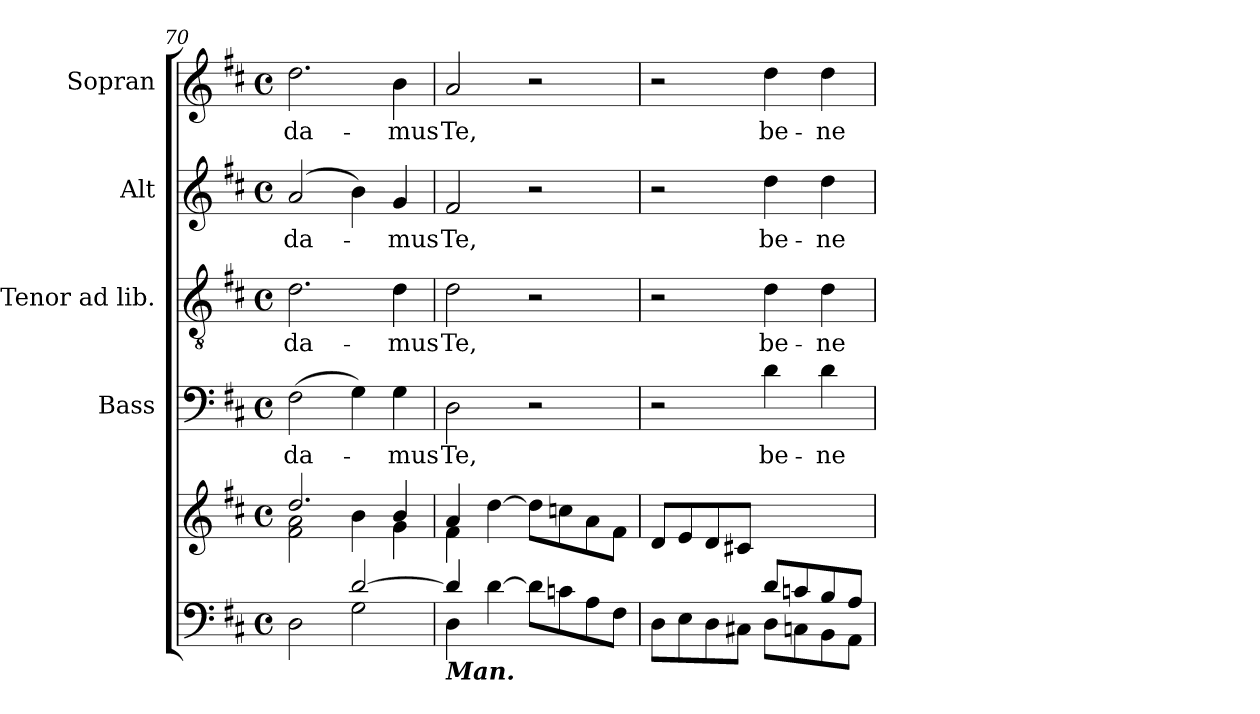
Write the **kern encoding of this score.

**kern	**kern	**kern	**text	**kern	**text	**kern	**text	**kern	**text
*part5	*part5	*part4	*part4	*part3	*part3	*part2	*part2	*part1	*part1
*staff6	*staff5	*staff4	*staff4	*staff3	*staff3	*staff2	*staff2	*staff1	*staff1
*	*	*I"Bass	*	*I"Tenor ad lib.	*	*I"Alt	*	*I"Sopran	*
*	*	*I'B.	*	*I'T.	*	*I'A.	*	*I'S.	*
*clefF4	*clefG2	*clefF4	*	*clefGv2	*	*clefG2	*	*clefG2	*
*k[f#c#]	*k[f#c#]	*k[f#c#]	*	*k[f#c#]	*	*k[f#c#]	*	*k[f#c#]	*
*D:	*D:	*D:	*	*D:	*	*D:	*	*D:	*
*M4/4	*M4/4	*M4/4	*	*M4/4	*	*M4/4	*	*M4/4	*
*met(c)	*met(c)	*met(c)	*	*met(c)	*	*met(c)	*	*met(c)	*
=70	=70	=70	=70	=70	=70	=70	=70	=70	=70
*^	*^	*	*	*	*	*	*	*	*
!	!	!	!	!	!LO:LY:b	!	!LO:LY:b	!	!LO:LY:b	!	!LO:LY:b
2ryy	2D\	2.dd/	2f#\ 2a\	(>2F#\	-da-	2.d\	-da-	(2a/	-da-	2.dd\	-da-
[>2d/	2G\	.	4b\	4G\)	.	.	.	4b\)	.	.	.
!	!	!	!	!	!LO:LY:b	!	!LO:LY:b	!	!LO:LY:b	!	!LO:LY:b
.	.	4b/	4g\	4G\	-mus	4d\	-mus	4g/	-mus	4b\	-mus
=71	=71	=71	=71	=71	=71	=71	=71	=71	=71	=71	=71
!LO:TX:b:Bi:t=Man.	!	!	!	!	!	!	!	!	!	!	!
!	!	!	!	!	!LO:LY:b	!	!LO:LY:b	!	!LO:LY:b	!	!LO:LY:b
4d/]	4D\	4a/	4f#\	2D\	Te,	2d\	Te,	2f#/	Te,	2a/	Te,
2.ryy	[>4d\	2.ryy	[>4dd\	.	.	.	.	.	.	.	.
.	8d\L]	.	8dd\L]	2r	.	2r	.	2r	.	2r	.
.	8cn\	.	8ccn\	.	.	.	.	.	.	.	.
.	8A\	.	8a\	.	.	.	.	.	.	.	.
.	8F#\J	.	8f#\J	.	.	.	.	.	.	.	.
*	*	*v	*v	*	*	*	*	*	*	*	*
=72	=72	=72	=72	=72	=72	=72	=72	=72	=72	=72
2ryy	8D\L	8d/L	2r	.	2r	.	2r	.	2r	.
.	8E\	8e/	.	.	.	.	.	.	.	.
.	8D\	8d/	.	.	.	.	.	.	.	.
.	8C#X\J	8c#X/J	.	.	.	.	.	.	.	.
!	!	!	!	!LO:LY:b	!	!LO:LY:b	!	!LO:LY:b	!	!LO:LY:b
8d/L	8D\L	2ryy	4d\	be-	4d\	be-	4dd\	be-	4dd\	be-
8cn/	8Cn\	.	.	.	.	.	.	.	.	.
!	!	!	!	!LO:LY:b	!	!LO:LY:b	!	!LO:LY:b	!	!LO:LY:b
8B/	8BB\	.	4d\	-ne-	4d\	-ne-	4dd\	-ne-	4dd\	-ne-
8A/J	8AA\J	.	.	.	.	.	.	.	.	.
*v	*v	*	*	*	*	*	*	*	*	*
=	=	=	=	=	=	=	=	=	=
*-	*-	*-	*-	*-	*-	*-	*-	*-	*-
